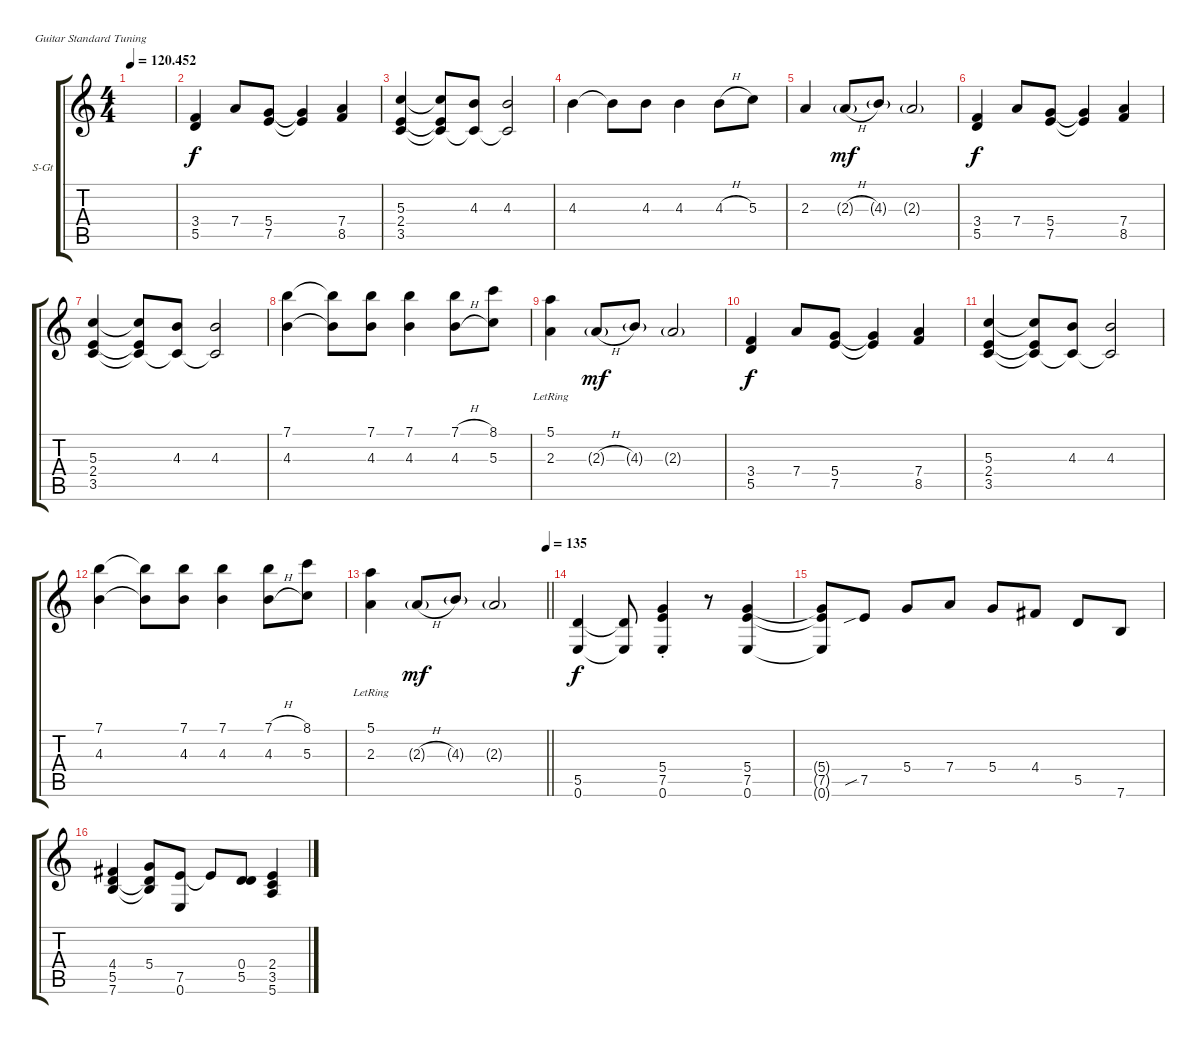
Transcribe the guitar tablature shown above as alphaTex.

\bracketExtendMode groupsimilarinstruments
\firstSystemTrackNameOrientation horizontal
\otherSystemsTrackNameOrientation horizontal
\track ("Guitar 1" "S-Gt") {instrument acousticguitarsteel}
\staff {score tabs}
\tuning (E4 B3 G3 D3 A2 E2)
\ts (4 4)
\tempo
120.452
\accidentals auto
\clef g2
\ottava regular
\simile none
\ks c
|
(3.4 5.5).4 7.4.8 (5.4 7.5).8 (5.4{t} 7.5{t}).4 (7.4 8.5).4 |
(5.3 2.4 3.5).4 (5.3{t} 2.4{t} 3.5{t}).8 (4.3 3.5{t}).8 (4.3 3.5{t}).2 |
4.3.4 4.3{t}.8 4.3.8 4.3.4 4.3{h}.8 5.3.8 |
2.3.4 2.3{h g}.8{dy mf} 4.3{g}.8 2.3{g}.2 |
(3.4 5.5).4{dy f} 7.4.8 (5.4 7.5).8 (5.4{t} 7.5{t}).4 (7.4 8.5).4 |
(5.3 2.4 3.5).4 (5.3{t} 2.4{t} 3.5{t}).8 (4.3 3.5{t}).8 (4.3 3.5{t}).2 |
(7.1 4.3).4 (7.1{t} 4.3{t}).8 (7.1 4.3).8 (7.1 4.3).4 (7.1{h} 4.3{h}).8 (8.1 5.3).8 |
(5.1{lr} 2.3).4 2.3{h g}.8{dy mf} 4.3{g}.8 2.3{g}.2 |
(3.4 5.5).4{dy f} 7.4.8 (5.4 7.5).8 (5.4{t} 7.5{t}).4 (7.4 8.5).4 |
(5.3 2.4 3.5).4 (5.3{t} 2.4{t} 3.5{t}).8 (4.3 3.5{t}).8 (4.3 3.5{t}).2 |
(7.1 4.3).4 (7.1{t} 4.3{t}).8 (7.1 4.3).8 (7.1 4.3).4 (7.1{h} 4.3{h}).8 (8.1 5.3).8 |
\tempo (135 1)
\barLineRight lightlight
(5.1{lr} 2.3).4 2.3{h g}.8{dy mf} 4.3{g}.8 2.3{g}.2 |
(5.5 0.6).4{dy f} (5.5{t} 0.6{t}).8 (5.4{st} 7.5{st} 0.6{st}).4 r.8 (5.4 7.5 0.6).4 |
(5.4{t} 7.5{t} 0.6{t}).8 7.5{sib}.8 5.4.8 7.4.8 5.4.8 4.4.8 5.5.8 7.6.8 |
(4.4 5.5 7.6).4 (5.4 5.5{t} 7.6{t}).8 (7.5 0.6).8 7.5{t}.8 (0.4 5.5).8 (2.4 3.5 5.6).4
